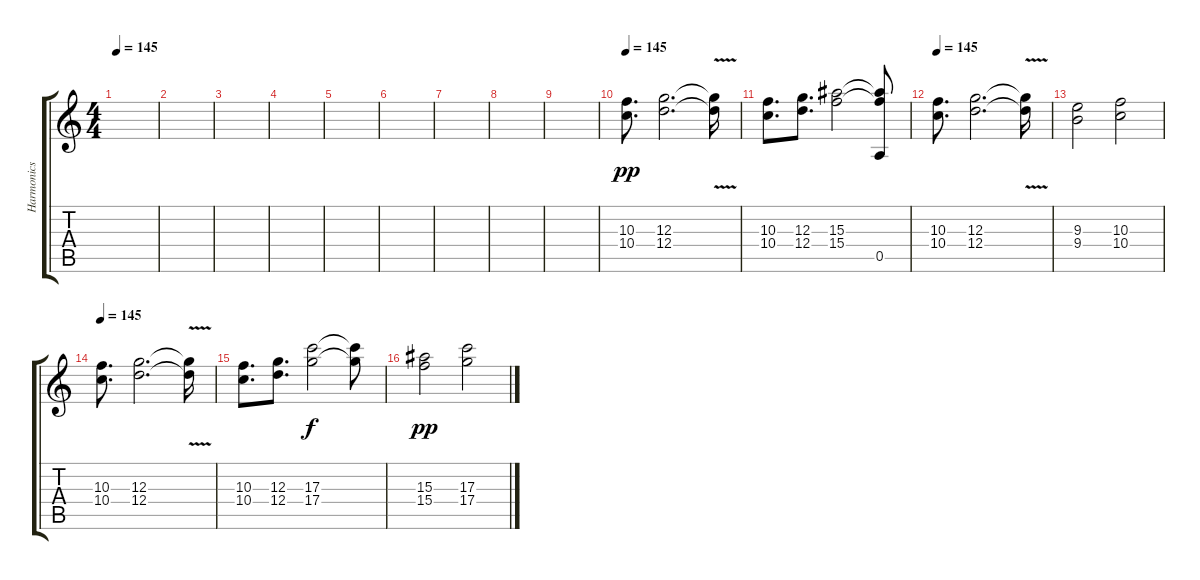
\track ("Harmonics" "Harmonics") {instrument distortionguitar}
\staff {score tabs}
\tuning (E4 B3 G3 D3 A2 E2) {hide}
\ts (4 4)
\tempo 145
\clef g2
\ks c
|
|
|
|
|
|
|
|
|
\tempo 145
(10.3 10.4).8{d dy pp volume 12 instrument distortionguitar} (12.3 12.4).2{d} (12.3{v t} 12.4{v t}).16 |
(10.3 10.4).8{d} (12.3 12.4).8{d} (15.3 15.4).2 (15.3{t} 15.4{t} 0.5).8 |
\tempo 145
(10.3 10.4).8{d} (12.3 12.4).2{d} (12.3{v t} 12.4{v t}).16 |
(9.3 9.4).2 (10.3 10.4).2 |
\tempo 145
(10.3 10.4).8{d} (12.3 12.4).2{d} (12.3{v t} 12.4{v t}).16 |
(10.3 10.4).8{d} (12.3 12.4).8{d} (17.3 17.4).2{dy f} (17.3{t} 17.4{t}).8 |
(15.3 15.4).2{dy pp} (17.3 17.4).2
